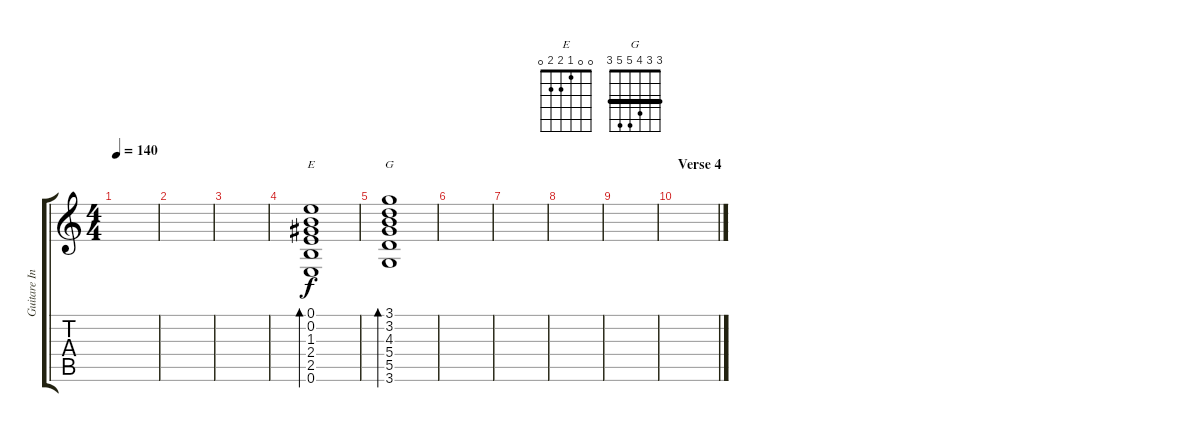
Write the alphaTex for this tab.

\track ("Guitare Intro/Bridges" "Guitare In") {instrument electricguitarjazz}
\staff {score tabs}
\tuning (E4 B3 G3 D3 A2 E2) {hide}
\chord ("E" 0 0 1 2 2 0)
\chord ("G" 3 3 4 5 5 3) {barre 3}
\ts (4 4)
\tempo 140
\clef g2
\ks c
|
|
|
(0.1 0.2 1.3 2.4 2.5 0.6).1{bd 480 ch "E"} |
(3.1 3.2 4.3 5.4 5.5 3.6).1{bd 480 ch "G"} |
|
|
|
|
\section ("" "Verse 4")
